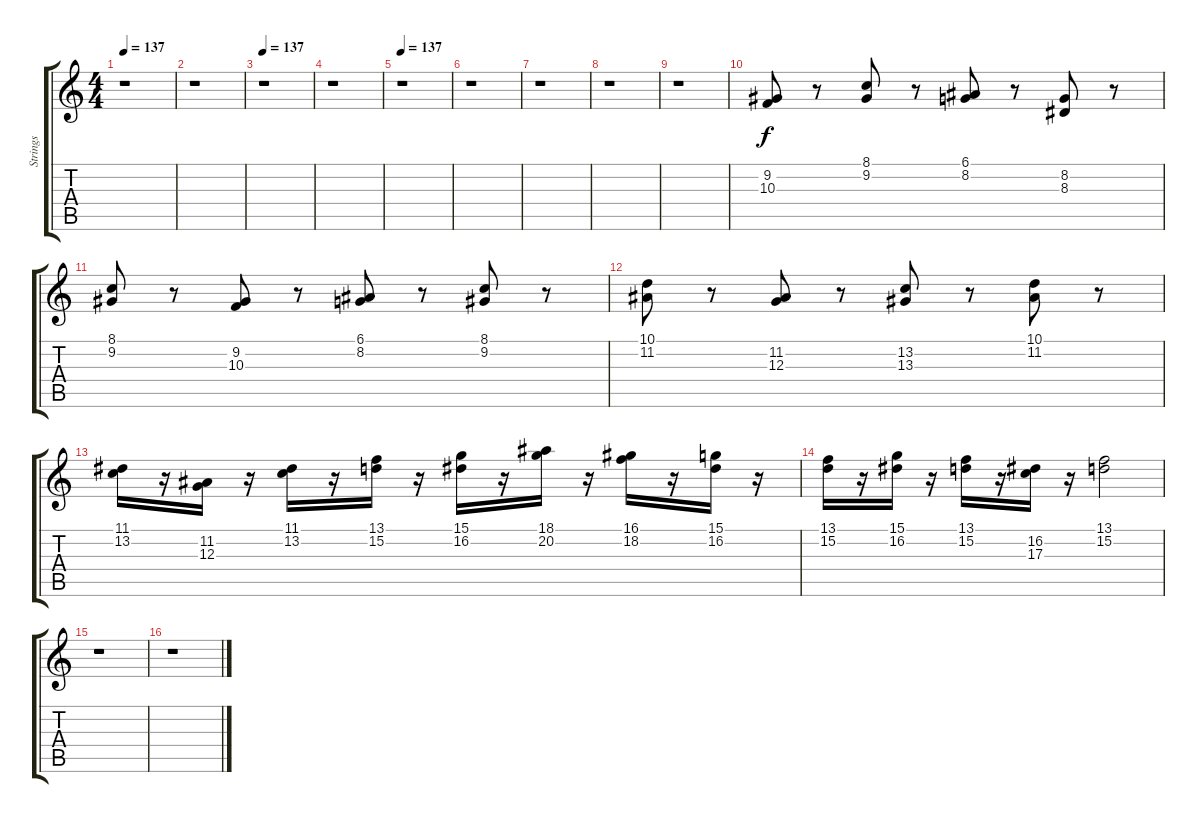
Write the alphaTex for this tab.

\track ("Strings" "Strings") {instrument synthstrings1}
\staff {score tabs}
\tuning (E4 B3 G3 D3 A2 E2) {hide}
\ts (4 4)
\tempo 137
\clef g2
\ks c
r.1{dy f} |
r.1 |
\tempo 137
r.1 |
r.1 |
\tempo 137
r.1 |
r.1 |
r.1 |
r.1 |
r.1 |
(9.2 10.3).8 r.8 (8.1 9.2).8 r.8 (6.1 8.2).8 r.8 (8.2 8.3).8 r.8 |
(8.1 9.2).8 r.8 (9.2 10.3).8 r.8 (6.1 8.2).8 r.8 (8.1 9.2).8 r.8 |
(10.1 11.2).8 r.8 (11.2 12.3).8 r.8 (13.2 13.3).8 r.8 (10.1 11.2).8 r.8 |
(11.1 13.2).16 r.16 (11.2 12.3).16 r.16 (11.1 13.2).16 r.16 (13.1 15.2).16 r.16 (15.1 16.2).16 r.16 (18.1 20.2).16 r.16 (16.1 18.2).16 r.16 (15.1 16.2).16 r.16 |
(13.1 15.2).16 r.16 (15.1 16.2).16 r.16 (13.1 15.2).16 r.16 (16.2 17.3).16 r.16 (13.1 15.2).2 |
r.1 |
r.1
